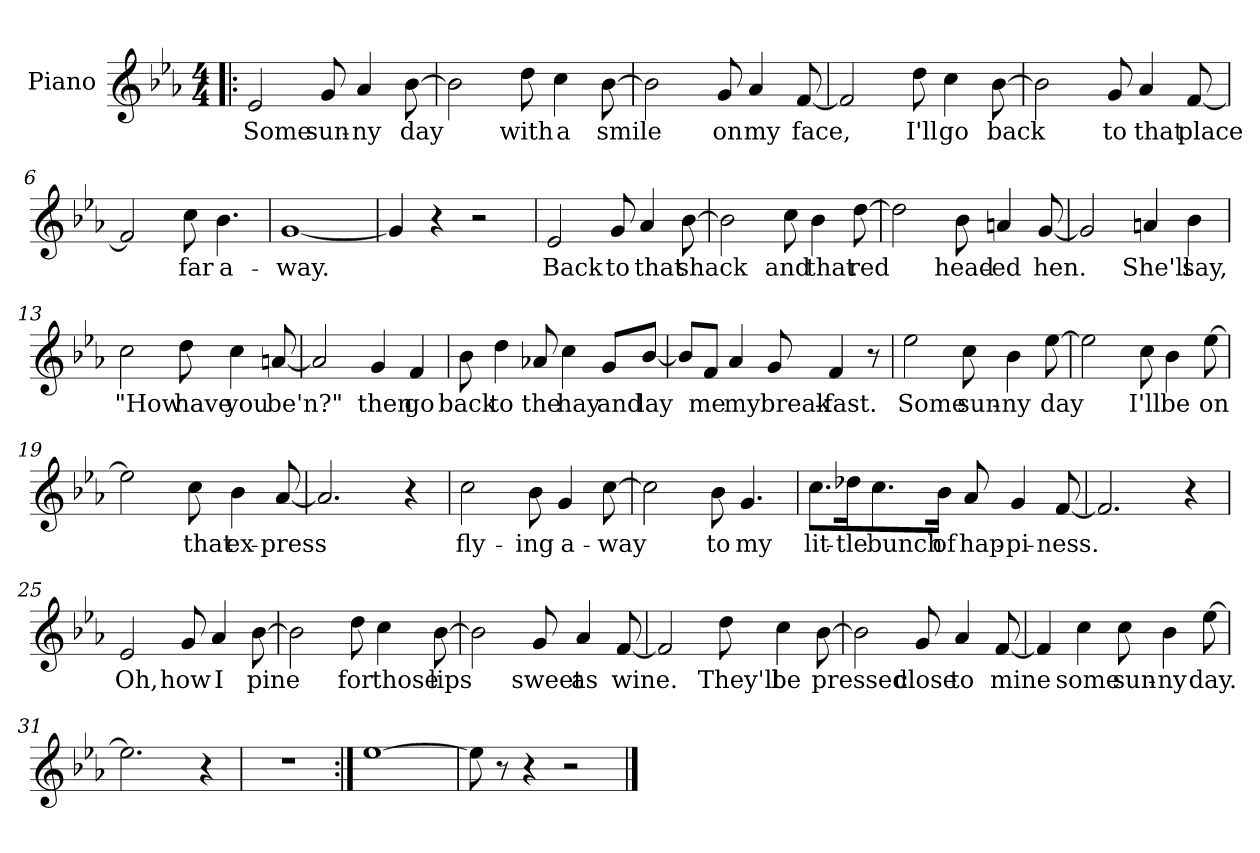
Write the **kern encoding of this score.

**kern	**text
*part1	*part1
*staff1	*staff1
*I"Piano	*
*I'Pno.	*
*clefG2	*
*k[b-e-a-]	*
*E-:	*
*M4/4	*
=1!|:	=1!|:
2e-/	Some
8g/	sun-
4a-/	-ny
[8b-\	day
=2	=2
2b-\]	.
8dd\	with
4cc\	a
[8b-\	smile
=3	=3
2b-\]	.
8g/	on
4a-/	my
[8f/	face,
=4	=4
2f/]	.
8dd\	I'll
4cc\	go
[8b-\	back
!!LO:LB:g=z
=5	=5
2b-\]	.
8g/	to
4a-/	that
[8f/	place
=6	=6
2f/]	.
8cc\	far
4.b-\	a-
=7	=7
[1g	-way.
=8	=8
4g/]	.
4r	.
2r	.
=9	=9
2e-/	Back
8g/	to
4a-/	that
[8b-\	shack
!!LO:LB:g=z
=10	=10
2b-\]	.
8cc\	and
4b-\	that
[8dd\	red
=11	=11
2dd\]	.
8b-\	head-
4an/	-ed
[8g/	hen.
=12	=12
2g/]	.
4an/	She'll
4b-\	say,
=13	=13
2cc\	"How
8dd\	have
4cc\	you
[8an/	be'n?"
!!LO:LB:g=z
=14	=14
2a/]	.
4g/	then
4f/	go
=15	=15
8b-\	back
4dd\	to
8a-X/	the
4cc\	hay
8g/L	and
[8b-/J	lay
=16	=16
8b-/L]	.
8f/J	me
4a-/	my
8g/	break-
4f/	-fast.
8r	.
!!LO:LB:g=z
=17	=17
2ee-\	Some
8cc\	sun-
4b-\	-ny
[8ee-\	day
=18	=18
2ee-\]	.
8cc\	I'll
4b-\	be
[8ee-\	on
=19	=19
2ee-\]	.
8cc\	that
4b-\	ex-
[8a-/	-press
=20	=20
2.a-/]	.
4r	.
=21	=21
2cc\	fly-
8b-\	-ing
4g/	a-
[8cc\	-way
!!LO:LB:g=z
=22	=22
2cc\]	.
8b-\	to
4.g/	my
=23	=23
8.cc\L	lit-
16dd-X\K	-tle
8.cc\	bunch
16b-\Jk	of
8a-/	hap-
4g/	-pi-
[8f/	-ness.
=24	=24
2.f/]	.
4r	.
=25	=25
2e-/	Oh,
8g/	how
4a-/	I
[8b-\	pine
!!LO:LB:g=z
=26	=26
2b-\]	.
8dd\	for
4cc\	those
[8b-\	lips
=27	=27
2b-\]	.
8g/	sweet
4a-/	as
[8f/	wine.
=28	=28
2f/]	.
8dd\	They'll
4cc\	be
[8b-\	pressed
=29	=29
2b-\]	.
8g/	close
4a-/	to
[8f/	mine
!!LO:LB:g=z
=30	=30
4f/]	.
4cc\	some
8cc\	sun-
4b-\	-ny
[8ee-\	day.
=31	=31
2.ee-\]	.
4r	.
=32	=32
1r	.
=33:|!	=33:|!
[1ee-	.
=34	=34
8ee-\]	.
8r	.
4r	.
2r	.
==	==
*-	*-
